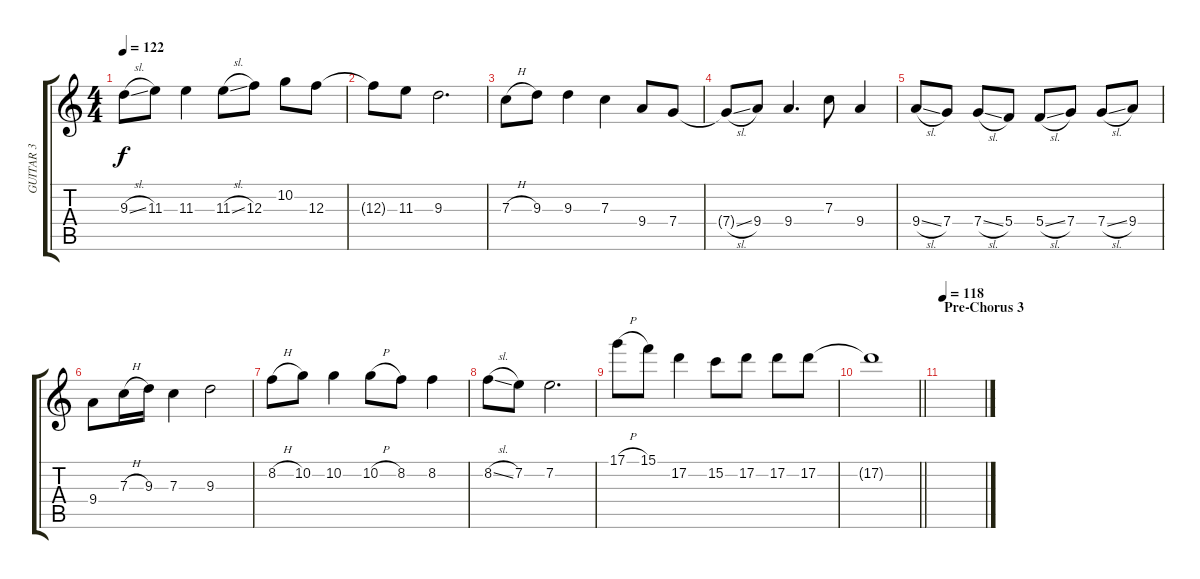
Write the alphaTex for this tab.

\track ("GUITAR 3" "GUITAR 3") {instrument distortionguitar}
\staff {score tabs}
\tuning (D4 A3 F3 C3 G2 D2) {hide}
\ts (4 4)
\tempo 122
\clef g2
\ks c
9.3{sl}.8{dy f} 11.3.8 11.3.4 11.3{sl}.8 12.3.8 10.2.8 12.3.8 |
12.3{t}.8 11.3.8 9.3.2{d} |
7.3{h}.8 9.3.8 9.3.4 7.3.4 9.4.8 7.4.8 |
7.4{sl t}.8 9.4.8 9.4.4{d} 7.3.8 9.4.4 |
9.4{sl}.8 7.4.8 7.4{sl}.8 5.4.8 5.4{sl}.8 7.4.8 7.4{sl}.8 9.4.8 |
9.4.8 7.3{h}.16 9.3.16 7.3.4 9.3.2 |
8.2{h}.8 10.2.8 10.2.4 10.2{h}.8 8.2.8 8.2.4 |
8.2{sl}.8 7.2.8 7.2.2{d} |
17.1{h}.8 15.1.8 17.2.4 15.2.8 17.2.8 17.2.8 17.2.8 |
\barLineRight lightlight
17.2{t}.1 |
\section ("" "Pre-Chorus 3")
\tempo 118
